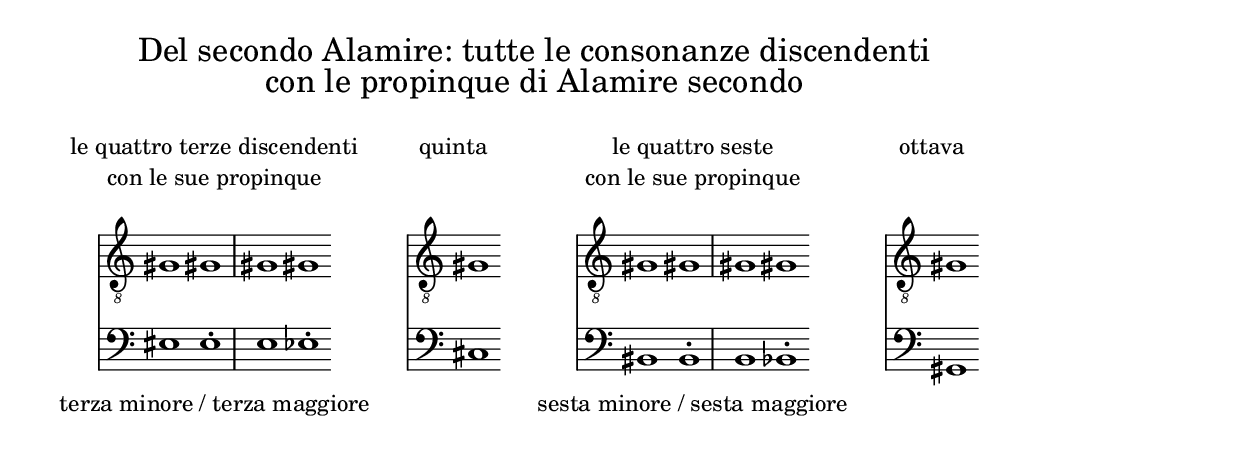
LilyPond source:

\version "2.22.2"

% Auto generated file

\header {
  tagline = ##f
}

dot = {
   \once \override Script.add-stem-support = ##f
   \once \override Script.toward-stem-shift = 0
   \once \override Script.skyline-horizontal-padding = 0
   \once \override Script.direction = 1
   \once \override Script.font-size = 1
}

\markup {
  \center-column {
    \line {
      \center-align
      \fontsize#3 { \concat { \normal-text "Del secondo Alamire: tutte le consonanze discendenti"} }
    }\line {
      \center-align
      \fontsize#3 { \concat { \normal-text "con le propinque di Alamire secondo"} }
    }
    \null
    \line {
      \center-column {
        \line {
          \left-align {  \normal-text "le quattro terze discendenti" }
        }
        \line {
          \left-align {  \normal-text "con le sue propinque" }
        }

        \null
        \line {
          \score {
            <<
              \new Staff \with { instrumentName = ""} {
                \override Staff.TimeSignature.stencil = ##f
                \override Staff.NoteHead.style = #'baroque
                \accidentalStyle Score.forget
                \override Rest.style = #'default
                \override NoteHead.style = #'default
                \cadenzaOn
                \clef "treble_8"
                \key c #`((0 . ,NATURAL) (1 . ,NATURAL) (2 . ,NATURAL)
                          (3 . ,NATURAL) (4 . ,NATURAL) (5 . ,NATURAL)
                          (6 . ,NATURAL))  gis1   gis1 \bar "|"  gis1   gis1  
                \cadenzaOff
              }
              \new Staff \with { instrumentName = ""} {
                \override Staff.TimeSignature.stencil = ##f
                \override Staff.NoteHead.style = #'baroque
                \accidentalStyle Score.forget
                \override Rest.style = #'default
                \override NoteHead.style = #'default
                \cadenzaOn
                \clef "bass"
                \key c #`((0 . ,NATURAL) (1 . ,NATURAL) (2 . ,NATURAL)
                          (3 . ,NATURAL) (4 . ,NATURAL) (5 . ,NATURAL)
                          (6 . ,NATURAL))  eis1   \dot e1-.   e1   \dot es1-.  
                \cadenzaOff
              }
            >>
            \layout {
              \context {
                \Score
                \override SpacingSpanner.common-shortest-duration = #(ly:make-moment 1)
              }
            }
          }
        }
        \null
        \line {
          \left-align {  \normal-text "terza minore / terza maggiore" }
        }

      }
      \hspace #3 
      \center-column {
        \line {
          \left-align {  \normal-text "quinta" }
        }
        \line {
          \left-align {  \normal-text " " }
        }

        \null
        \line {
          \score {
            <<
              \new Staff \with { instrumentName = ""} {
                \override Staff.TimeSignature.stencil = ##f
                \override Staff.NoteHead.style = #'baroque
                \accidentalStyle Score.forget
                \override Rest.style = #'default
                \override NoteHead.style = #'default
                \cadenzaOn
                \clef "treble_8"
                \key c #`((0 . ,NATURAL) (1 . ,NATURAL) (2 . ,NATURAL)
                          (3 . ,NATURAL) (4 . ,NATURAL) (5 . ,NATURAL)
                          (6 . ,NATURAL))  gis1  
                \cadenzaOff
              }
              \new Staff \with { instrumentName = ""} {
                \override Staff.TimeSignature.stencil = ##f
                \override Staff.NoteHead.style = #'baroque
                \accidentalStyle Score.forget
                \override Rest.style = #'default
                \override NoteHead.style = #'default
                \cadenzaOn
                \clef "bass"
                \key c #`((0 . ,NATURAL) (1 . ,NATURAL) (2 . ,NATURAL)
                          (3 . ,NATURAL) (4 . ,NATURAL) (5 . ,NATURAL)
                          (6 . ,NATURAL))  cis1  
                \cadenzaOff
              }
            >>
            \layout {
              \context {
                \Score
                \override SpacingSpanner.common-shortest-duration = #(ly:make-moment 1)
              }
            }
          }
        }

      }
      \hspace #3 
      \center-column {
        \line {
          \left-align {  \normal-text "le quattro seste" }
        }
        \line {
          \left-align {  \normal-text "con le sue propinque" }
        }

        \null
        \line {
          \score {
            <<
              \new Staff \with { instrumentName = ""} {
                \override Staff.TimeSignature.stencil = ##f
                \override Staff.NoteHead.style = #'baroque
                \accidentalStyle Score.forget
                \override Rest.style = #'default
                \override NoteHead.style = #'default
                \cadenzaOn
                \clef "treble_8"
                \key c #`((0 . ,NATURAL) (1 . ,NATURAL) (2 . ,NATURAL)
                          (3 . ,NATURAL) (4 . ,NATURAL) (5 . ,NATURAL)
                          (6 . ,NATURAL))  gis1   gis1 \bar "|"  gis1   gis1  
                \cadenzaOff
              }
              \new Staff \with { instrumentName = ""} {
                \override Staff.TimeSignature.stencil = ##f
                \override Staff.NoteHead.style = #'baroque
                \accidentalStyle Score.forget
                \override Rest.style = #'default
                \override NoteHead.style = #'default
                \cadenzaOn
                \clef "bass"
                \key c #`((0 . ,NATURAL) (1 . ,NATURAL) (2 . ,NATURAL)
                          (3 . ,NATURAL) (4 . ,NATURAL) (5 . ,NATURAL)
                          (6 . ,NATURAL))  bis,1   \dot b,1-.   b,1   \dot bes,1-.  
                \cadenzaOff
              }
            >>
            \layout {
              \context {
                \Score
                \override SpacingSpanner.common-shortest-duration = #(ly:make-moment 1)
              }
            }
          }
        }
        \null
        \line {
          \left-align {  \normal-text "sesta minore / sesta maggiore" }
        }

      }
      \hspace #3 
      \center-column {
        \line {
          \left-align {  \normal-text "ottava" }
        }
        \line {
          \left-align {  \normal-text " " }
        }

        \null
        \line {
          \score {
            <<
              \new Staff \with { instrumentName = ""} {
                \override Staff.TimeSignature.stencil = ##f
                \override Staff.NoteHead.style = #'baroque
                \accidentalStyle Score.forget
                \override Rest.style = #'default
                \override NoteHead.style = #'default
                \cadenzaOn
                \clef "treble_8"
                \key c #`((0 . ,NATURAL) (1 . ,NATURAL) (2 . ,NATURAL)
                          (3 . ,NATURAL) (4 . ,NATURAL) (5 . ,NATURAL)
                          (6 . ,NATURAL))  gis1  
                \cadenzaOff
              }
              \new Staff \with { instrumentName = ""} {
                \override Staff.TimeSignature.stencil = ##f
                \override Staff.NoteHead.style = #'baroque
                \accidentalStyle Score.forget
                \override Rest.style = #'default
                \override NoteHead.style = #'default
                \cadenzaOn
                \clef "bass"
                \key c #`((0 . ,NATURAL) (1 . ,NATURAL) (2 . ,NATURAL)
                          (3 . ,NATURAL) (4 . ,NATURAL) (5 . ,NATURAL)
                          (6 . ,NATURAL))  gis,1  
                \cadenzaOff
              }
            >>
            \layout {
              \context {
                \Score
                \override SpacingSpanner.common-shortest-duration = #(ly:make-moment 1)
              }
            }
          }
        }

      }
      \hspace #3 

    }
  }
}